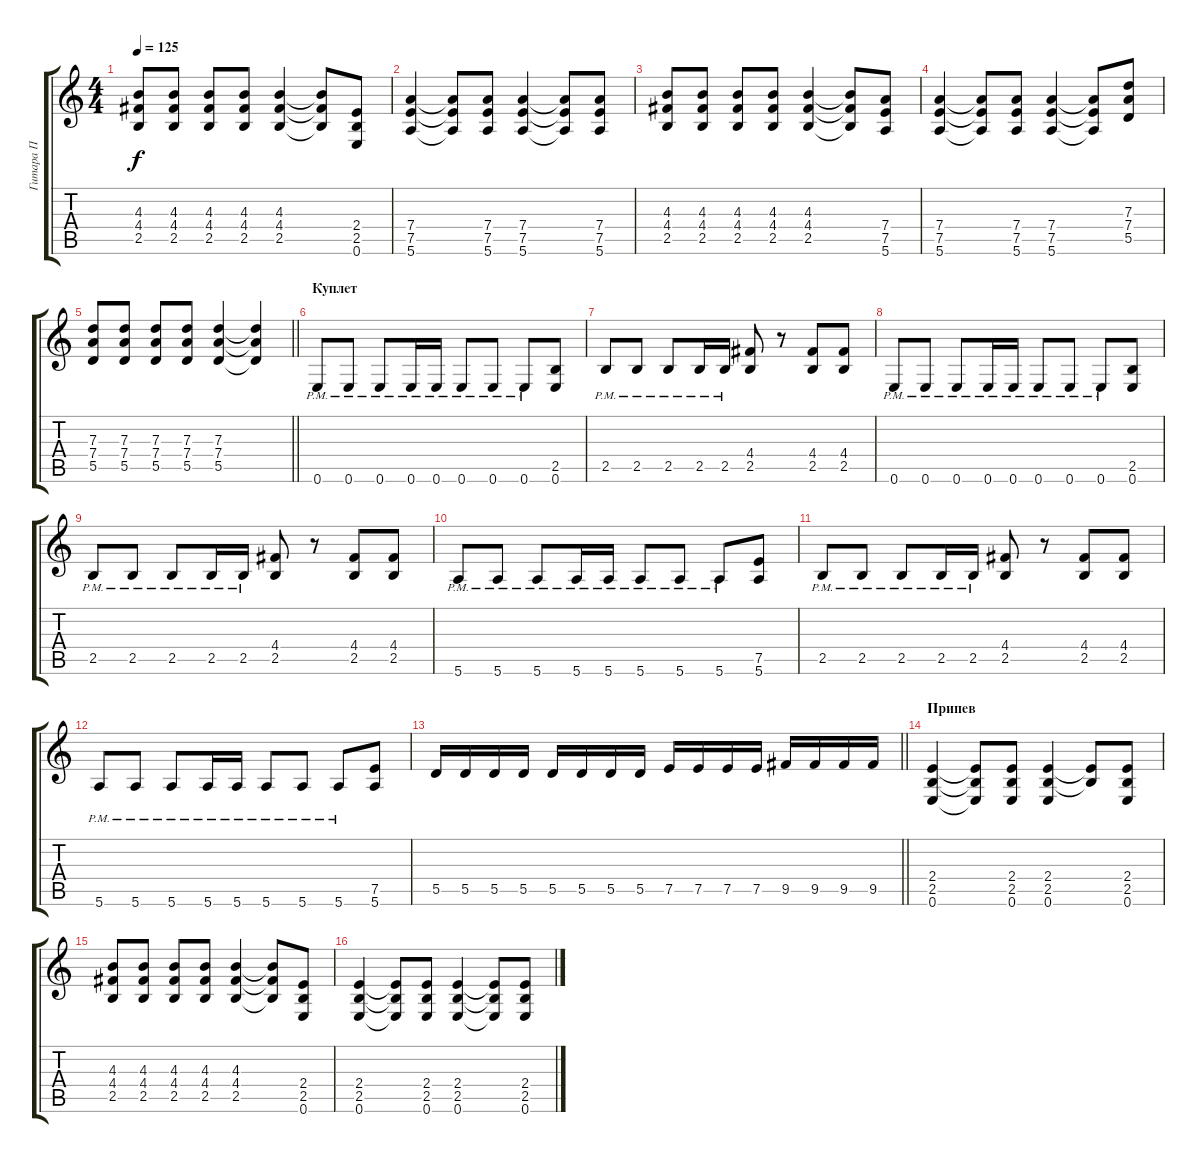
\track ("Гитара П" "Гитара П") {instrument overdrivenguitar}
\staff {score tabs}
\tuning (E4 B3 G3 D3 A2 E2) {hide}
\ts (4 4)
\tempo 125
\clef g2
\ks c
(4.3 4.4 2.5).8{dy f} (4.3 4.4 2.5).8 (4.3 4.4 2.5).8 (4.3 4.4 2.5).8 (4.3 4.4 2.5).4 (4.3{t} 4.4{t} 2.5{t}).8 (2.4 2.5 0.6).8 |
(7.4 7.5 5.6).4 (7.4{t} 7.5{t} 5.6{t}).8 (7.4 7.5 5.6).8 (7.4 7.5 5.6).4 (7.4{t} 7.5{t} 5.6{t}).8 (7.4 7.5 5.6).8 |
(4.3 4.4 2.5).8 (4.3 4.4 2.5).8 (4.3 4.4 2.5).8 (4.3 4.4 2.5).8 (4.3 4.4 2.5).4 (4.3{t} 4.4{t} 2.5{t}).8 (7.4 7.5 5.6).8 |
(7.4 7.5 5.6).4 (7.4{t} 7.5{t} 5.6{t}).8 (7.4 7.5 5.6).8 (7.4 7.5 5.6).4 (7.4{t} 7.5{t} 5.6{t}).8 (7.3 7.4 5.5).8 |
\barLineRight lightlight
(7.3 7.4 5.5).8 (7.3 7.4 5.5).8 (7.3 7.4 5.5).8 (7.3 7.4 5.5).8 (7.3 7.4 5.5).4 (7.3{t} 7.4{t} 5.5{t}).4 |
\section ("" "Куплет")
0.6{pm}.8 0.6{pm}.8 0.6{pm}.8 0.6{pm}.16 0.6{pm}.16 0.6{pm}.8 0.6{pm}.8 0.6{pm}.8 (2.5 0.6).8 |
2.5{pm}.8 2.5{pm}.8 2.5{pm}.8 2.5{pm}.16 2.5{pm}.16 (4.4 2.5).8 r.8 (4.4 2.5).8 (4.4 2.5).8 |
0.6{pm}.8 0.6{pm}.8 0.6{pm}.8 0.6{pm}.16 0.6{pm}.16 0.6{pm}.8 0.6{pm}.8 0.6{pm}.8 (2.5 0.6).8 |
2.5{pm}.8 2.5{pm}.8 2.5{pm}.8 2.5{pm}.16 2.5{pm}.16 (4.4 2.5).8 r.8 (4.4 2.5).8 (4.4 2.5).8 |
5.6{pm}.8 5.6{pm}.8 5.6{pm}.8 5.6{pm}.16 5.6{pm}.16 5.6{pm}.8 5.6{pm}.8 5.6{pm}.8 (7.5 5.6).8 |
2.5{pm}.8 2.5{pm}.8 2.5{pm}.8 2.5{pm}.16 2.5{pm}.16 (4.4 2.5).8 r.8 (4.4 2.5).8 (4.4 2.5).8 |
5.6{pm}.8 5.6{pm}.8 5.6{pm}.8 5.6{pm}.16 5.6{pm}.16 5.6{pm}.8 5.6{pm}.8 5.6{pm}.8 (7.5 5.6).8 |
\barLineRight lightlight
5.5.16 5.5.16 5.5.16 5.5.16 5.5.16 5.5.16 5.5.16 5.5.16 7.5.16 7.5.16 7.5.16 7.5.16 9.5.16 9.5.16 9.5.16 9.5.16 |
\section ("" "Припев")
(2.4 2.5 0.6).4 (2.4{t} 2.5{t} 0.6{t}).8 (2.4 2.5 0.6).8 (2.4 2.5 0.6).4 (2.4{t} 2.5{t}).8 (2.4 2.5 0.6).8 |
(4.3 4.4 2.5).8 (4.3 4.4 2.5).8 (4.3 4.4 2.5).8 (4.3 4.4 2.5).8 (4.3 4.4 2.5).4 (4.3{t} 4.4{t} 2.5{t}).8 (2.4 2.5 0.6).8 |
(2.4 2.5 0.6).4 (2.4{t} 2.5{t} 0.6{t}).8 (2.4 2.5 0.6).8 (2.4 2.5 0.6).4 (2.4{t} 2.5{t} 0.6{t}).8 (2.4 2.5 0.6).8
